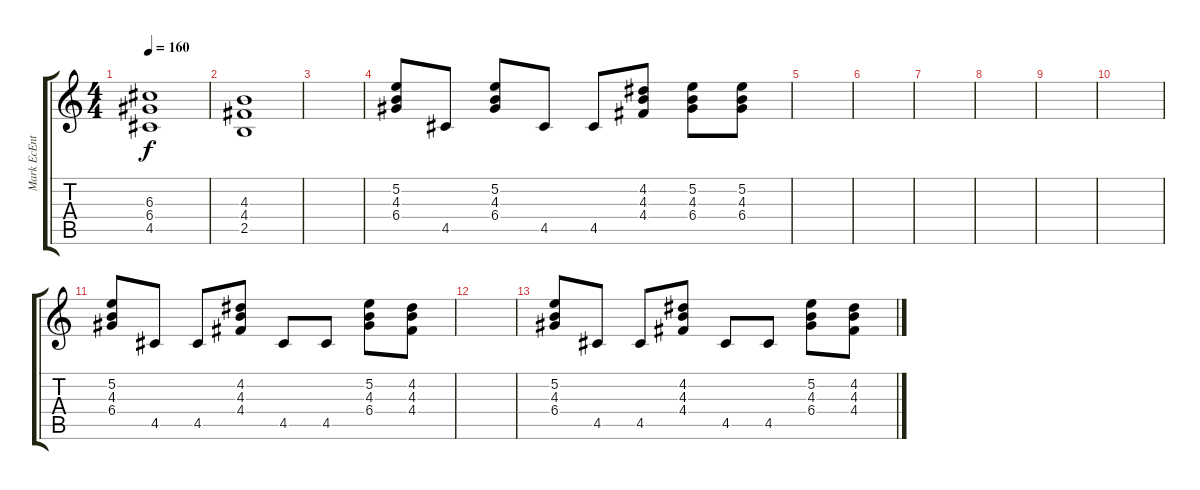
\track ("Mark EcEntee" "Mark EcEnt") {instrument overdrivenguitar}
\staff {score tabs}
\tuning (E4 B3 G3 D3 A2 E2) {hide}
\ts (4 4)
\tempo 160
\clef g2
\ks c
(6.3 6.4 4.5).1{dy f} |
(4.3 4.4 2.5).1 |
|
(5.2 4.3 6.4).8 4.5.8 (5.2 4.3 6.4).8 4.5.8 4.5.8 (4.2 4.3 4.4).8 (5.2 4.3 6.4).8 (5.2 4.3 6.4).8 |
|
|
|
|
|
|
(5.2 4.3 6.4).8 4.5.8 4.5.8 (4.2 4.3 4.4).8 4.5.8 4.5.8 (5.2 4.3 6.4).8 (4.2 4.3 4.4).8 |
|
(5.2 4.3 6.4).8 4.5.8 4.5.8 (4.2 4.3 4.4).8 4.5.8 4.5.8 (5.2 4.3 6.4).8 (4.2 4.3 4.4).8
